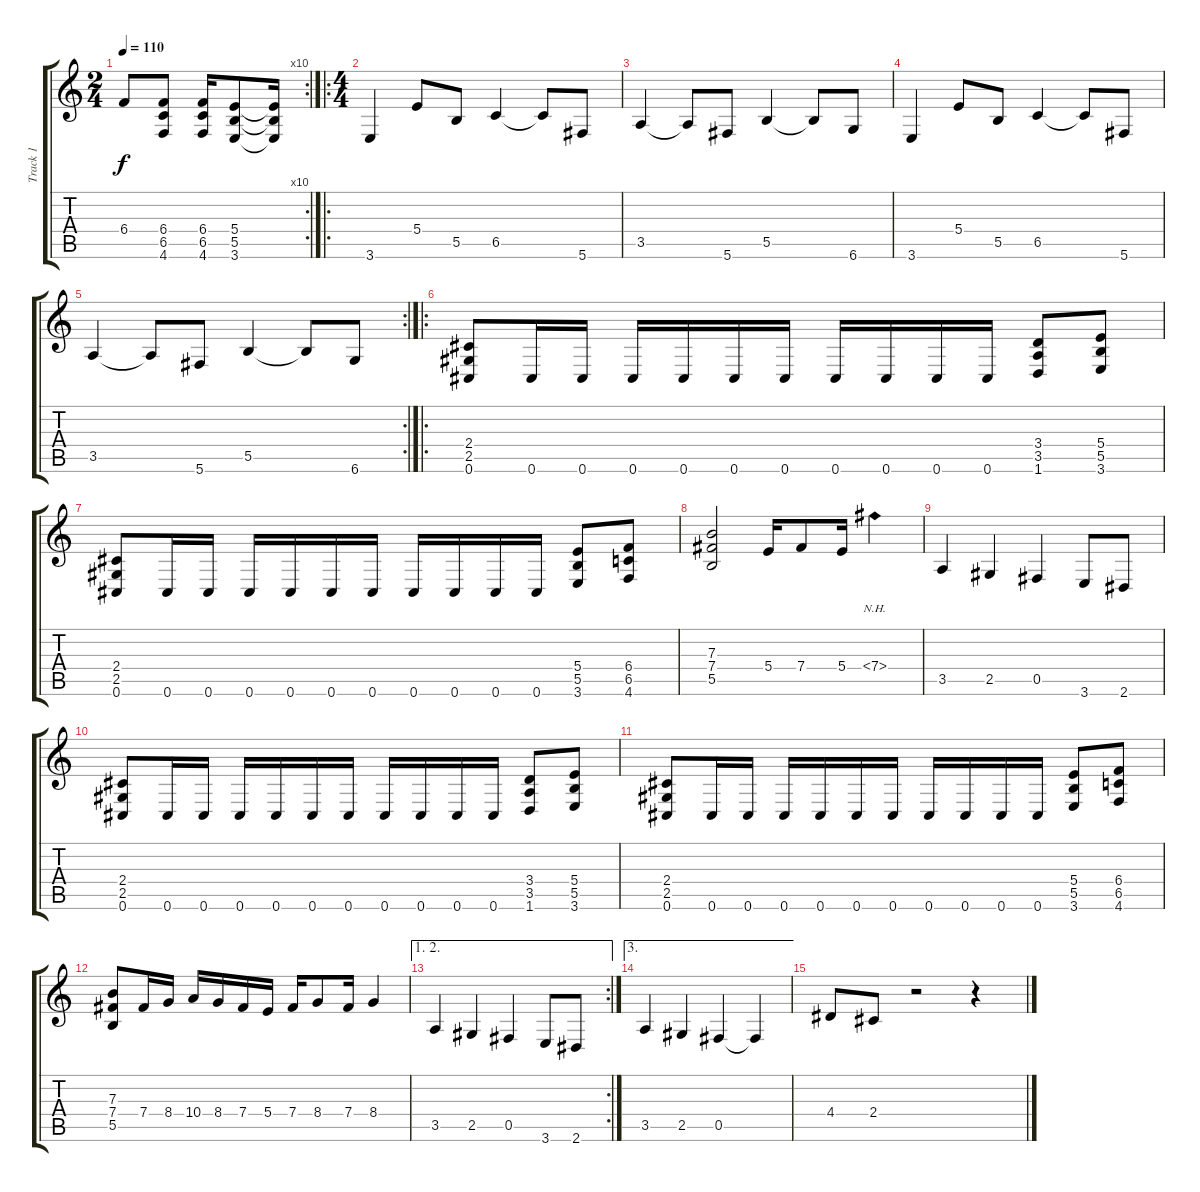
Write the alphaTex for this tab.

\track ("Track 1" "Track 1") {instrument distortionguitar}
\staff {score tabs}
\tuning (Db4 Ab3 E3 B2 Gb2 Db2) {hide}
\rc 10
\ts (2 4)
\tempo 110
\clef g2
\ks c
6.4{t}.8{dy f} (6.4 6.5 4.6).8 (6.4 6.5 4.6).16 (5.4 5.5 3.6).8 (5.4{t} 5.5{t} 3.6{t}).16 |
\ro
\ts (4 4)
3.6.4 5.4.8 5.5.8 6.5.4 6.5{t}.8 5.6.8 |
3.5.4 3.5{t}.8 5.6.8 5.5.4 5.5{t}.8 6.6.8 |
3.6.4 5.4.8 5.5.8 6.5.4 6.5{t}.8 5.6.8 |
\rc 2
3.5.4 3.5{t}.8 5.6.8 5.5.4 5.5{t}.8 6.6.8 |
\ro
(2.4 2.5 0.6).8 0.6.16 0.6.16 0.6.16 0.6.16 0.6.16 0.6.16 0.6.16 0.6.16 0.6.16 0.6.16 (3.4 3.5 1.6).8 (5.4 5.5 3.6).8 |
(2.4 2.5 0.6).8 0.6.16 0.6.16 0.6.16 0.6.16 0.6.16 0.6.16 0.6.16 0.6.16 0.6.16 0.6.16 (5.4 5.5 3.6).8 (6.4 6.5 4.6).8 |
(7.3 7.4 5.5).2 5.4.16 7.4.8 5.4.16 7.4{nh}.4 |
3.5.4 2.5.4 0.5.4 3.6.8 2.6.8 |
(2.4 2.5 0.6).8 0.6.16 0.6.16 0.6.16 0.6.16 0.6.16 0.6.16 0.6.16 0.6.16 0.6.16 0.6.16 (3.4 3.5 1.6).8 (5.4 5.5 3.6).8 |
(2.4 2.5 0.6).8 0.6.16 0.6.16 0.6.16 0.6.16 0.6.16 0.6.16 0.6.16 0.6.16 0.6.16 0.6.16 (5.4 5.5 3.6).8 (6.4 6.5 4.6).8 |
(7.3 7.4 5.5).8 7.4.16 8.4.16 10.4.16 8.4.16 7.4.16 5.4.16 7.4.16 8.4.8 7.4.16 8.4.4 |
\ae (1 2)
\rc 2
3.5.4 2.5.4 0.5.4 3.6.8 2.6.8 |
\ae 3
3.5.4 2.5.4 0.5.4 0.5{t}.4 |
4.4.8 2.4.8 r.2 r.4
